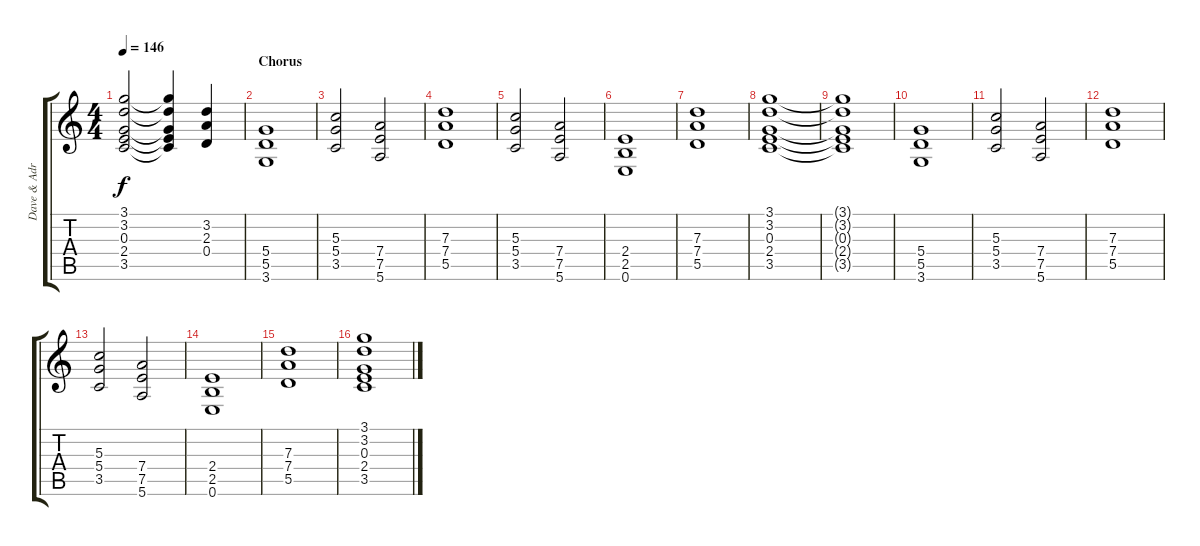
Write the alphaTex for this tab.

\track ("Dave & Adrian (Rhythm Guitar)" "Dave & Adr") {instrument distortionguitar}
\staff {score tabs}
\tuning (E4 B3 G3 D3 A2 E2) {hide}
\ts (4 4)
\tempo 146
\clef g2
\ks c
(3.1{t} 3.2{t} 0.3{t} 2.4{t} 3.5{t}).2{dy f} (3.1{t} 3.2{t} 0.3{t} 2.4{t} 3.5{t}).4 (3.2 2.3 0.4).4 |
\section ("" "Chorus")
(5.4 5.5 3.6).1 |
(5.3 5.4 3.5).2 (7.4 7.5 5.6).2 |
(7.3 7.4 5.5).1 |
(5.3 5.4 3.5).2 (7.4 7.5 5.6).2 |
(2.4 2.5 0.6).1 |
(7.3 7.4 5.5).1 |
(3.1 3.2 0.3 2.4 3.5).1 |
(3.1{t} 3.2{t} 0.3{t} 2.4{t} 3.5{t}).1 |
(5.4 5.5 3.6).1 |
(5.3 5.4 3.5).2 (7.4 7.5 5.6).2 |
(7.3 7.4 5.5).1 |
(5.3 5.4 3.5).2 (7.4 7.5 5.6).2 |
(2.4 2.5 0.6).1 |
(7.3 7.4 5.5).1 |
(3.1 3.2 0.3 2.4 3.5).1
